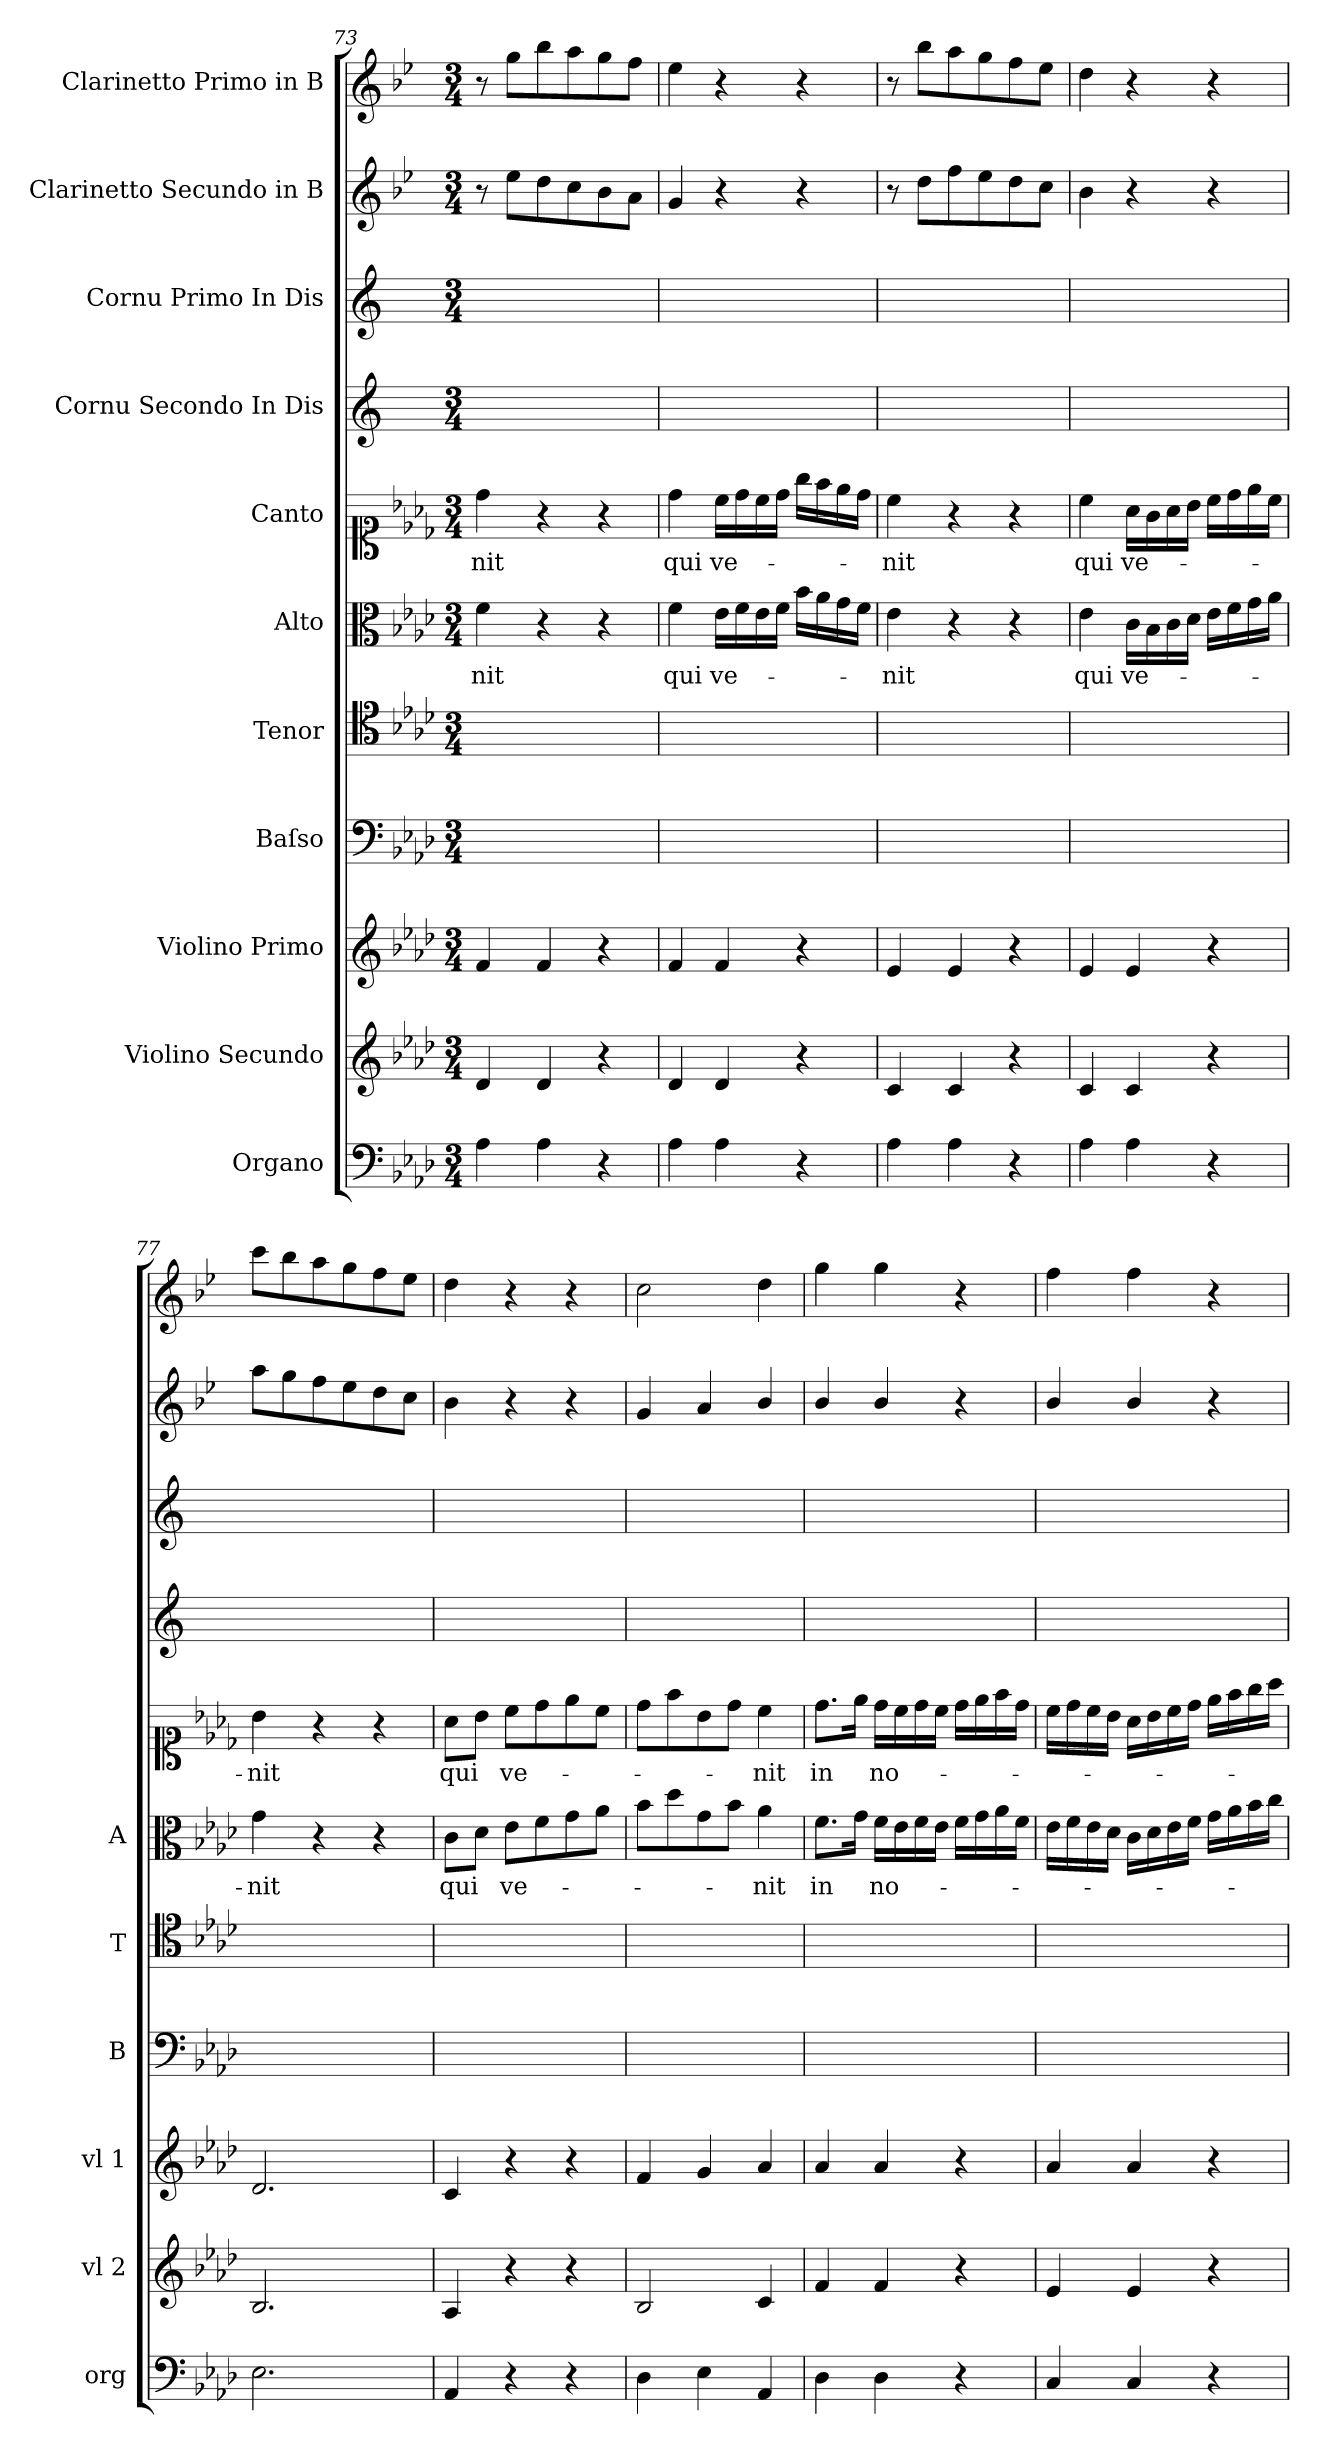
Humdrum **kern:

**kern	**kern	**kern	**kern	**kern	**kern	**text	**kern	**text	**kern	**kern	**kern	**kern
*part11	*part10	*part9	*part8	*part7	*part6	*part6	*part5	*part5	*part4	*part3	*part2	*part1
*staff11	*staff10	*staff9	*staff8	*staff7	*staff6	*staff6	*staff5	*staff5	*staff4	*staff3	*staff2	*staff1
*I"Organo	*I"Violino Secundo	*I"Violino Primo	*I"Baſso	*I"Tenor	*I"Alto	*	*I"Canto	*	*I"Cornu Secondo In Dis	*I"Cornu Primo In Dis	*I"Clarinetto Secundo in B	*I"Clarinetto Primo in B
*I'org	*I'vl 2	*I'vl 1	*I'B	*I'T	*I'A	*	*	*	*	*	*	*
*clefF4	*clefG2	*clefG2	*clefF4	*clefC4	*clefC3	*	*clefC1	*	*clefG2	*clefG2	*clefG2	*clefG2
*	*	*	*	*	*	*	*	*	*	*	*ITrd1c2	*ITrd1c2
*k[b-e-a-d-]	*k[b-e-a-d-]	*k[b-e-a-d-]	*k[b-e-a-d-]	*k[b-e-a-d-]	*k[b-e-a-d-]	*	*k[b-e-a-d-]	*	*	*	*k[b-e-a-d-]	*k[b-e-a-d-]
*A-:	*A-:	*A-:	*A-:	*A-:	*A-:	*	*A-:	*	*	*	*A-:	*A-:
*M3/4	*M3/4	*M3/4	*M3/4	*M3/4	*M3/4	*	*M3/4	*	*M3/4	*M3/4	*M3/4	*M3/4
=73	=73	=73	=73	=73	=73	=73	=73	=73	=73	=73	=73	=73
4A-\	4d-/	4f/	2.ryy	2.ryy	4f\	-nit	4dd-\	-nit	2.ryy	2.ryy	8r	8r
.	.	.	.	.	.	.	.	.	.	.	8dd-\L	8ff\L
4A-\	4d-/	4f/	.	.	4r	.	4r	.	.	.	8cc\	8aa-\
.	.	.	.	.	.	.	.	.	.	.	8b-\	8gg\
4r	4r	4r	.	.	4r	.	4r	.	.	.	8a-\	8ff\
.	.	.	.	.	.	.	.	.	.	.	8g\J	8ee-\J
=74	=74	=74	=74	=74	=74	=74	=74	=74	=74	=74	=74	=74
4A-\	4d-/	4f/	2.ryy	2.ryy	4f\	qui	4dd-\	qui	2.ryy	2.ryy	4f/	4dd-\
4A-\	4d-/	4f/	.	.	16e-\LL	ve-	16cc\LL	ve-	.	.	4r	4r
.	.	.	.	.	16f\	.	16dd-\	.	.	.	.	.
.	.	.	.	.	16e-\	.	16cc\	.	.	.	.	.
.	.	.	.	.	16f\JJ	.	16dd-\JJ	.	.	.	.	.
4r	4r	4r	.	.	16b-\LL	.	16gg\LL	.	.	.	4r	4r
.	.	.	.	.	16a-\	.	16ff\	.	.	.	.	.
.	.	.	.	.	16g\	.	16ee-\	.	.	.	.	.
.	.	.	.	.	16f\JJ	.	16dd-\JJ	.	.	.	.	.
=75	=75	=75	=75	=75	=75	=75	=75	=75	=75	=75	=75	=75
4A-\	4c/	4e-/	2.ryy	2.ryy	4e-\	-nit	4cc\	-nit	2.ryy	2.ryy	8r	8r
.	.	.	.	.	.	.	.	.	.	.	8cc\L	8aa-\L
4A-\	4c/	4e-/	.	.	4r	.	4r	.	.	.	8ee-\	8gg\
.	.	.	.	.	.	.	.	.	.	.	8dd-\	8ff\
4r	4r	4r	.	.	4r	.	4r	.	.	.	8cc\	8ee-\
.	.	.	.	.	.	.	.	.	.	.	8b-\J	8dd-\J
=76	=76	=76	=76	=76	=76	=76	=76	=76	=76	=76	=76	=76
4A-\	4c/	4e-/	2.ryy	2.ryy	4e-\	qui	4cc\	qui	2.ryy	2.ryy	4a-\	4cc\
4A-\	4c/	4e-/	.	.	16c\LL	ve-	16a-\LL	ve-	.	.	4r	4r
.	.	.	.	.	16B-\	.	16g\	.	.	.	.	.
.	.	.	.	.	16c\	.	16a-\	.	.	.	.	.
.	.	.	.	.	16d-\JJ	.	16b-\JJ	.	.	.	.	.
4r	4r	4r	.	.	16e-\LL	.	16cc\LL	.	.	.	4r	4r
.	.	.	.	.	16f\	.	16dd-\	.	.	.	.	.
.	.	.	.	.	16g\	.	16ee-\	.	.	.	.	.
.	.	.	.	.	16a-\JJ	.	16cc\JJ	.	.	.	.	.
=77	=77	=77	=77	=77	=77	=77	=77	=77	=77	=77	=77	=77
2.E-\	2.B-/	2.d-/	2.ryy	2.ryy	4g\	-nit	4b-\	-nit	2.ryy	2.ryy	8gg\L	8bb-\L
.	.	.	.	.	.	.	.	.	.	.	8ff\	8aa-\
.	.	.	.	.	4r	.	4r	.	.	.	8ee-\	8gg\
.	.	.	.	.	.	.	.	.	.	.	8dd-\	8ff\
.	.	.	.	.	4r	.	4r	.	.	.	8cc\	8ee-\
.	.	.	.	.	.	.	.	.	.	.	8b-\J	8dd-\J
=78	=78	=78	=78	=78	=78	=78	=78	=78	=78	=78	=78	=78
4AA-/	4A-/	4c/	2.ryy	2.ryy	8c\L	qui	8a-\L	qui	2.ryy	2.ryy	4a-\	4cc\
.	.	.	.	.	8d-\J	.	8b-\J	.	.	.	.	.
4r	4r	4r	.	.	8e-\L	ve-	8cc\L	ve-	.	.	4r	4r
.	.	.	.	.	8f\	.	8dd-\	.	.	.	.	.
4r	4r	4r	.	.	8g\	.	8ee-\	.	.	.	4r	4r
.	.	.	.	.	8a-\J	.	8cc\J	.	.	.	.	.
=79	=79	=79	=79	=79	=79	=79	=79	=79	=79	=79	=79	=79
4D-\	2B-/	4f/	2.ryy	2.ryy	8b-\L	.	8dd-\L	.	2.ryy	2.ryy	4f/	2b-\
.	.	.	.	.	8dd-\	.	8ff\	.	.	.	.	.
4E-\	.	4g/	.	.	8g\	.	8b-\	.	.	.	4g/	.
.	.	.	.	.	8b-\J	.	8dd-\J	.	.	.	.	.
4AA-/	4c/	4a-/	.	.	4a-\	-nit	4cc\	-nit	.	.	4a-/	4cc\
=80	=80	=80	=80	=80	=80	=80	=80	=80	=80	=80	=80	=80
4D-\	4f/	4a-/	2.ryy	2.ryy	8.f\L	in	8.dd-\L	in	2.ryy	2.ryy	4a-/	4ff\
.	.	.	.	.	16g\Jk	.	16ee-\Jk	.	.	.	.	.
4D-\	4f/	4a-/	.	.	16f\LL	no-	16dd-\LL	no-	.	.	4a-/	4ff\
.	.	.	.	.	16e-\	.	16cc\	.	.	.	.	.
.	.	.	.	.	16f\	.	16dd-\	.	.	.	.	.
.	.	.	.	.	16e-\JJ	.	16cc\JJ	.	.	.	.	.
4r	4r	4r	.	.	16f\LL	.	16dd-\LL	.	.	.	4r	4r
.	.	.	.	.	16g\	.	16ee-\	.	.	.	.	.
.	.	.	.	.	16a-\	.	16ff\	.	.	.	.	.
.	.	.	.	.	16f\JJ	.	16dd-\JJ	.	.	.	.	.
=81	=81	=81	=81	=81	=81	=81	=81	=81	=81	=81	=81	=81
4C/	4e-/	4a-/	2.ryy	2.ryy	16e-\LL	.	16cc\LL	.	2.ryy	2.ryy	4a-/	4ee-\
.	.	.	.	.	16f\	.	16dd-\	.	.	.	.	.
.	.	.	.	.	16e-\	.	16cc\	.	.	.	.	.
.	.	.	.	.	16d-\JJ	.	16b-\JJ	.	.	.	.	.
4C/	4e-/	4a-/	.	.	16c\LL	.	16a-\LL	.	.	.	4a-/	4ee-\
.	.	.	.	.	16d-\	.	16b-\	.	.	.	.	.
.	.	.	.	.	16e-\	.	16cc\	.	.	.	.	.
.	.	.	.	.	16f\JJ	.	16dd-\JJ	.	.	.	.	.
4r	4r	4r	.	.	16g\LL	.	16ee-\LL	.	.	.	4r	4r
.	.	.	.	.	16a-\	.	16ff\	.	.	.	.	.
.	.	.	.	.	16b-\	.	16gg\	.	.	.	.	.
.	.	.	.	.	16cc\JJ	.	16aa-\JJ	.	.	.	.	.
=	=	=	=	=	=	=	=	=	=	=	=	=
*-	*-	*-	*-	*-	*-	*-	*-	*-	*-	*-	*-	*-
